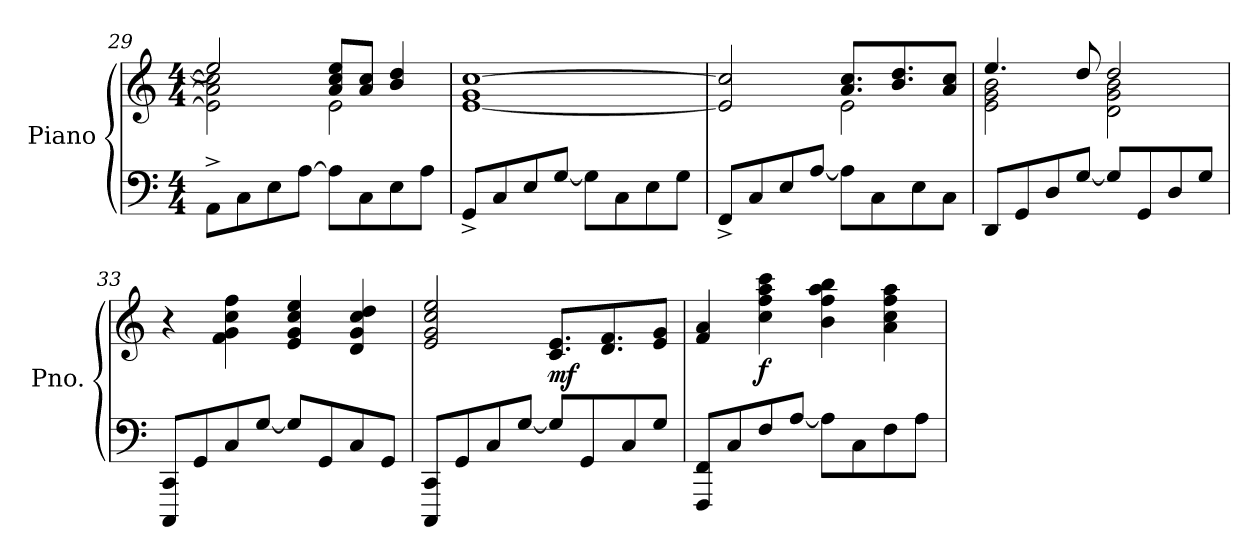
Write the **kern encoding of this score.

**kern	**kern	**dynam
*part1	*part1	*part1
*staff2	*staff1	*staff1/2
*I"Piano	*	*
*I'Pno.	*	*
*clefF4	*clefG2	*
*k[]	*k[]	*
*M4/4	*M4/4	*
=29	=29	=29
*	*^	*
8AA^\L	2ee/]	2e\] 2a\] 2cc\]	.
8C\	.	.	.
8E\	.	.	.
[8A\J	.	.	.
8A\L]	8a/ 8cc/ 8ee/L	2e\	.
8C\	8a/ 8cc/J	.	.
8E\	4b/ 4dd/	.	.
8A\J	.	.	.
*	*v	*v	*
=30	=30	=30
8GG^/L	[1e 1g [1cc	.
8C/	.	.
8E/	.	.
[8G/J	.	.
8G\L]	.	.
8C\	.	.
8E\	.	.
8G\J	.	.
=31	=31	=31
*	*^	*
8FF^/L	2e/] 2cc/]	2ryy	.
8C/	.	.	.
8E/	.	.	.
[8A/J	.	.	.
8A\L]	8.a/ 8.cc/L	2e\	.
8C\	.	.	.
.	8.b/ 8.dd/	.	.
8E\	.	.	.
8C\J	8a/ 8cc/J	.	.
=32	=32	=32	=32
8DD/L	4.ee/	2e\ 2g\ 2b\	.
8GG/	.	.	.
8D/	.	.	.
[8G/J	8dd/	.	.
8G/L]	2dd/	2d\ 2g\ 2b\	.
8GG/	.	.	.
8D/	.	.	.
8G/J	.	.	.
*	*v	*v	*
!!LO:LB:g=z
=33	=33	=33
!	!	!LO:DY:b=2
!	!	!LO:DY:n=1:b
8CCC/ 8CC/L	4r	mf f
8GG/	.	.
8C/	4f\ 4g\ 4cc\ 4ff\	.
[8G/J	.	.
8G/L]	4e/ 4g/ 4cc/ 4ee/	.
8GG/	.	.
8C/	4d/ 4g/ 4cc/ 4dd/	.
8GG/J	.	.
=34	=34	=34
8CCC/ 8CC/L	2e/ 2g/ 2cc/ 2ee/	.
8GG/	.	.
8C/	.	.
[8G/J	.	.
!	!	!LO:DY:b
8G/L]	8.c/ 8.e/L	mf
8GG/	.	.
.	8.d/ 8.f/	.
8C/	.	.
8G/J	8e/ 8g/J	.
=35	=35	=35
8FFF/ 8FF/L	4f/ 4a/	.
8C/	.	.
!	!	!LO:DY:b
8F/	4cc\ 4ff\ 4aa\ 4ccc\	f
[8A/J	.	.
8A\L]	4b\ 4ff\ 4aa\ 4bb\	.
8C\	.	.
8F\	4a\ 4cc\ 4ff\ 4aa\	.
8A\J	.	.
=	=	=
*-	*-	*-
